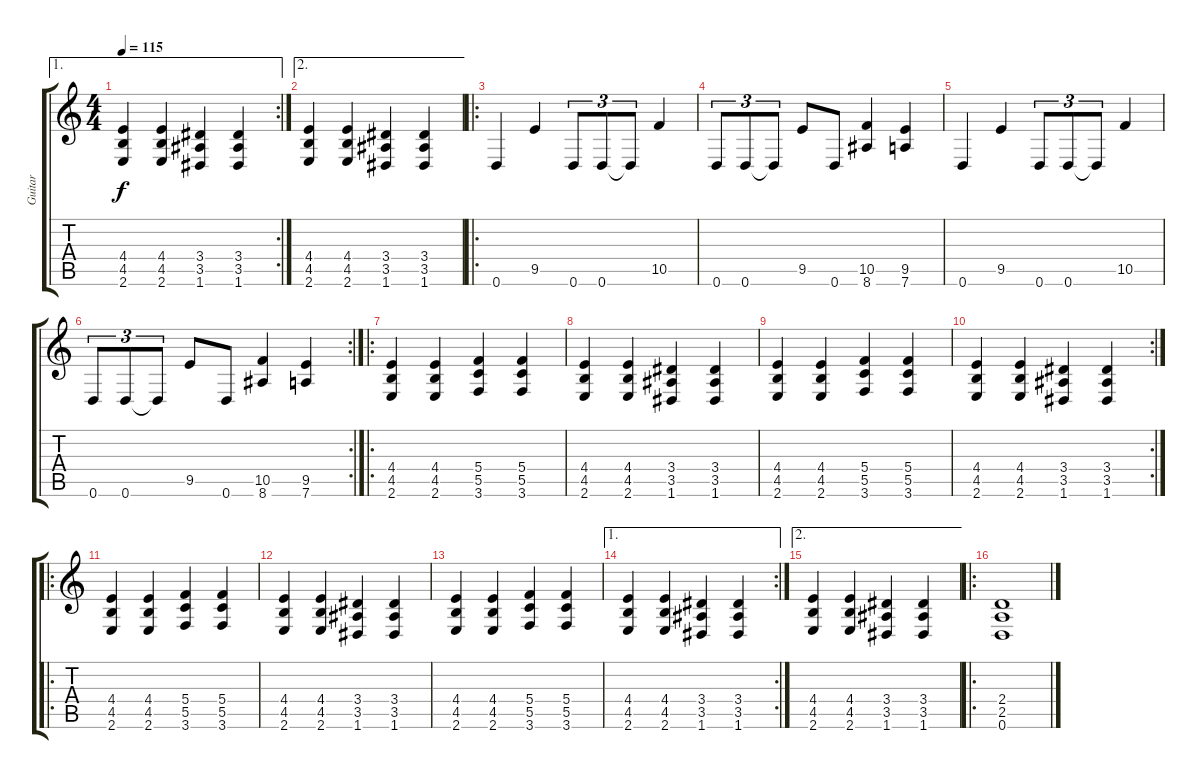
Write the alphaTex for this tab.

\track ("Guitar" "Guitar") {instrument overdrivenguitar}
\staff {score tabs}
\tuning (D4 A3 F3 C3 G2 D2) {hide}
\ae 1
\rc 2
\ts (4 4)
\tempo 115
\clef g2
\ks c
(4.4 4.5 2.6).4{dy f} (4.4 4.5 2.6).4 (3.4 3.5 1.6).4 (3.4 3.5 1.6).4 |
\ae 2
(4.4 4.5 2.6).4 (4.4 4.5 2.6).4 (3.4 3.5 1.6).4 (3.4 3.5 1.6).4 |
\ro
0.6.4 9.5.4 0.6.8{tu (3 2)} 0.6.8{tu (3 2)} 0.6{t}.8{tu (3 2)} 10.5.4 |
0.6.8{tu (3 2)} 0.6.8{tu (3 2)} 0.6{t}.8{tu (3 2)} 9.5.8 0.6.8 (10.5 8.6).4 (9.5 7.6).4 |
0.6.4 9.5.4 0.6.8{tu (3 2)} 0.6.8{tu (3 2)} 0.6{t}.8{tu (3 2)} 10.5.4 |
\rc 2
0.6.8{tu (3 2)} 0.6.8{tu (3 2)} 0.6{t}.8{tu (3 2)} 9.5.8 0.6.8 (10.5 8.6).4 (9.5 7.6).4 |
\ro
(4.4 4.5 2.6).4 (4.4 4.5 2.6).4 (5.4 5.5 3.6).4 (5.4 5.5 3.6).4 |
(4.4 4.5 2.6).4 (4.4 4.5 2.6).4 (3.4 3.5 1.6).4 (3.4 3.5 1.6).4 |
(4.4 4.5 2.6).4 (4.4 4.5 2.6).4 (5.4 5.5 3.6).4 (5.4 5.5 3.6).4 |
\rc 2
(4.4 4.5 2.6).4 (4.4 4.5 2.6).4 (3.4 3.5 1.6).4 (3.4 3.5 1.6).4 |
\ro
(4.4 4.5 2.6).4 (4.4 4.5 2.6).4 (5.4 5.5 3.6).4 (5.4 5.5 3.6).4 |
(4.4 4.5 2.6).4 (4.4 4.5 2.6).4 (3.4 3.5 1.6).4 (3.4 3.5 1.6).4 |
(4.4 4.5 2.6).4 (4.4 4.5 2.6).4 (5.4 5.5 3.6).4 (5.4 5.5 3.6).4 |
\ae 1
\rc 2
(4.4 4.5 2.6).4 (4.4 4.5 2.6).4 (3.4 3.5 1.6).4 (3.4 3.5 1.6).4 |
\ae 2
(4.4 4.5 2.6).4 (4.4 4.5 2.6).4 (3.4 3.5 1.6).4 (3.4 3.5 1.6).4 |
\ro
(2.4 2.5 0.6).1
